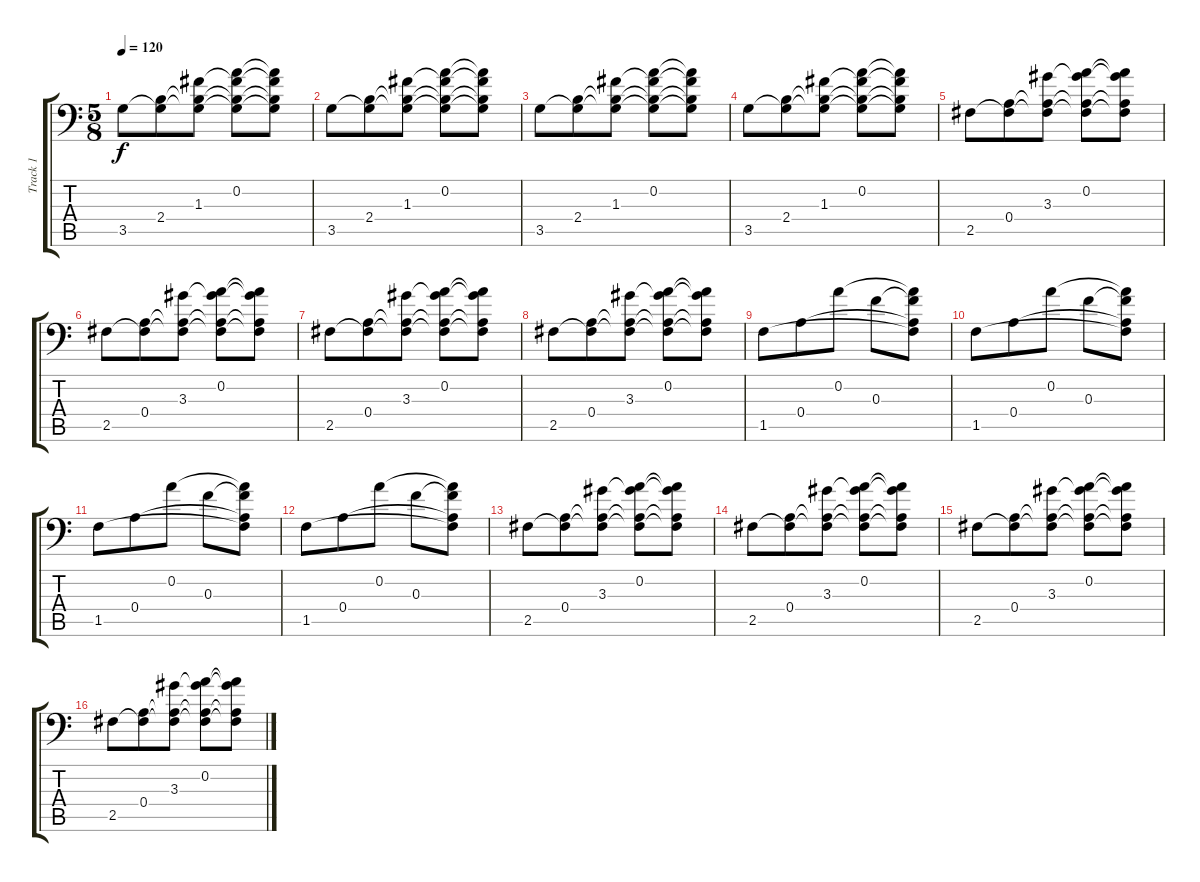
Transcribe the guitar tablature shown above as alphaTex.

\track ("Track 1" "Track 1") {instrument electricguitarjazz}
\staff {score tabs}
\tuning (D4 A3 F3 A2 E2 A1) {hide}
\ts (5 8)
\tempo 120
\clef f4
\ks c
3.5.8{dy f} (2.4 3.5{t}).8 (1.3 2.4{t} 3.5{t}).8 (0.2 1.3{t} 2.4{t} 3.5{t}).8 (0.2{t} 1.3{t} 2.4{t} 3.5{t}).8 |
3.5.8 (2.4 3.5{t}).8 (1.3 2.4{t} 3.5{t}).8 (0.2 1.3{t} 2.4{t} 3.5{t}).8 (0.2{t} 1.3{t} 2.4{t} 3.5{t}).8 |
3.5.8 (2.4 3.5{t}).8 (1.3 2.4{t} 3.5{t}).8 (0.2 1.3{t} 2.4{t} 3.5{t}).8 (0.2{t} 1.3{t} 2.4{t} 3.5{t}).8 |
3.5.8 (2.4 3.5{t}).8 (1.3 2.4{t} 3.5{t}).8 (0.2 1.3{t} 2.4{t} 3.5{t}).8 (0.2{t} 1.3{t} 2.4{t} 3.5{t}).8 |
2.5.8 (0.4 2.5{t}).8 (3.3 0.4{t} 2.5{t}).8 (0.2 3.3{t} 0.4{t} 2.5{t}).8 (0.2{t} 3.3{t} 0.4{t} 2.5{t}).8 |
2.5.8 (0.4 2.5{t}).8 (3.3 0.4{t} 2.5{t}).8 (0.2 3.3{t} 0.4{t} 2.5{t}).8 (0.2{t} 3.3{t} 0.4{t} 2.5{t}).8 |
2.5.8 (0.4 2.5{t}).8 (3.3 0.4{t} 2.5{t}).8 (0.2 3.3{t} 0.4{t} 2.5{t}).8 (0.2{t} 3.3{t} 0.4{t} 2.5{t}).8 |
2.5.8 (0.4 2.5{t}).8 (3.3 0.4{t} 2.5{t}).8 (0.2 3.3{t} 0.4{t} 2.5{t}).8 (0.2{t} 3.3{t} 0.4{t} 2.5{t}).8 |
1.5.8 0.4.8 0.2.8 0.3.8 (0.2{t} 0.3{t} 0.4{t} 1.5{t}).8 |
1.5.8 0.4.8 0.2.8 0.3.8 (0.2{t} 0.3{t} 0.4{t} 1.5{t}).8 |
1.5.8 0.4.8 0.2.8 0.3.8 (0.2{t} 0.3{t} 0.4{t} 1.5{t}).8 |
1.5.8 0.4.8 0.2.8 0.3.8 (0.2{t} 0.3{t} 0.4{t} 1.5{t}).8 |
2.5.8 (0.4 2.5{t}).8 (3.3 0.4{t} 2.5{t}).8 (0.2 3.3{t} 0.4{t} 2.5{t}).8 (0.2{t} 3.3{t} 0.4{t} 2.5{t}).8 |
2.5.8 (0.4 2.5{t}).8 (3.3 0.4{t} 2.5{t}).8 (0.2 3.3{t} 0.4{t} 2.5{t}).8 (0.2{t} 3.3{t} 0.4{t} 2.5{t}).8 |
2.5.8 (0.4 2.5{t}).8 (3.3 0.4{t} 2.5{t}).8 (0.2 3.3{t} 0.4{t} 2.5{t}).8 (0.2{t} 3.3{t} 0.4{t} 2.5{t}).8 |
2.5.8 (0.4 2.5{t}).8 (3.3 0.4{t} 2.5{t}).8 (0.2 3.3{t} 0.4{t} 2.5{t}).8 (0.2{t} 3.3{t} 0.4{t} 2.5{t}).8
